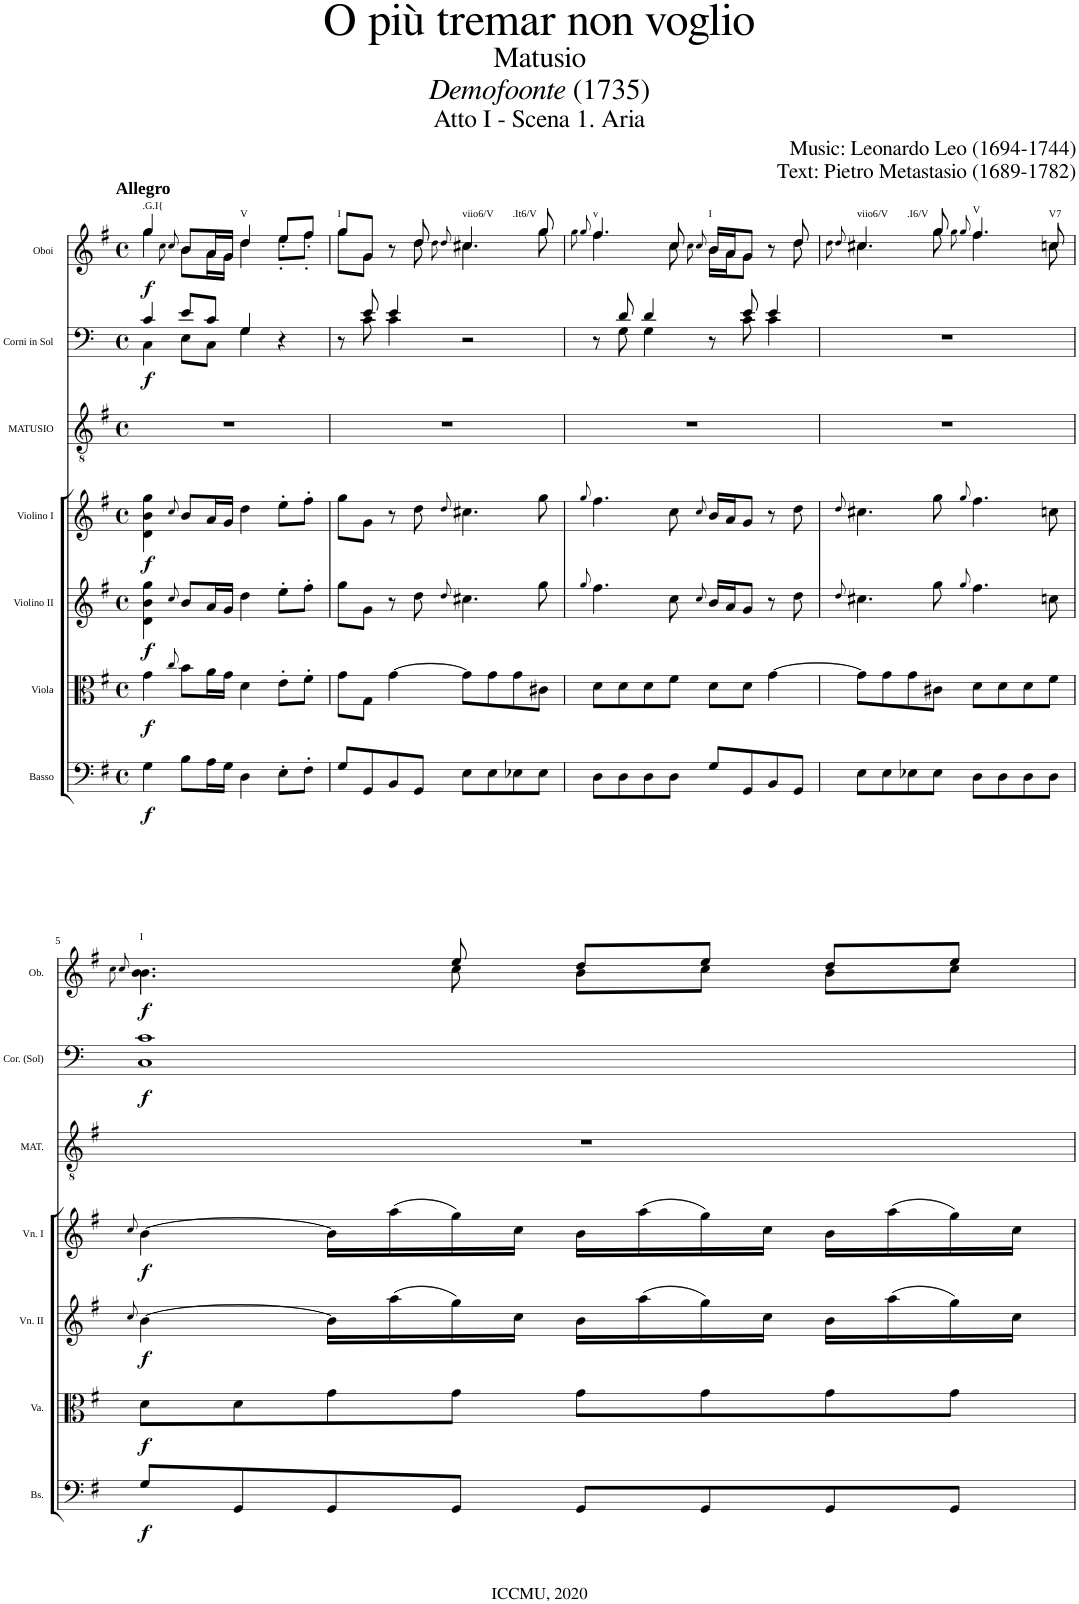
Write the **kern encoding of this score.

**kern	**dynam	**kern	**dynam	**kern	**dynam	**kern	**dynam	**kern	**kern	**dynam	**kern	**dynam	**harte
*part7	*part7	*part6	*part6	*part5	*part5	*part4	*part4	*part3	*part2	*part2	*part1	*part1	*part1
*staff7	*staff7	*staff6	*staff6	*staff5	*staff5	*staff4	*staff4	*staff3	*staff2	*staff2	*staff1	*staff1	*
*I"Basso	*	*I"Viola	*	*I"Violino II	*	*I"Violino I	*	*I"MATUSIO	*I"Corni in Sol	*	*I"Oboi	*	*
*I'Bs.	*	*I'Va.	*	*I'Vn. II	*	*I'Vn. I	*	*I'MAT.	*I'Cor. (Sol)	*	*I'Ob.	*	*
*clefF4	*	*clefC3	*	*clefG2	*	*clefG2	*	*clefGv2	*clefF4	*	*clefG2	*	*
*	*	*	*	*	*	*	*	*	*Trd3c5	*	*	*	*
*k[f#]	*	*k[f#]	*	*k[f#]	*	*k[f#]	*	*k[f#]	*k[]	*	*k[f#]	*	*
*G:	*	*G:	*	*G:	*	*G:	*	*G:	*	*	*G:	*	*
*M4/4	*	*M4/4	*	*M4/4	*	*M4/4	*	*M4/4	*M4/4	*	*M4/4	*	*
*met(c)	*	*met(c)	*	*met(c)	*	*met(c)	*	*met(c)	*met(c)	*	*met(c)	*	*
=1	=1	=1	=1	=1	=1	=1	=1	=1	=1	=1	=1	=1	=1
*	*	*	*	*	*	*	*	*	*^	*	*^	*	*
!	!	!	!	!	!	!	!	!	!	!	!	!LO:TX:a:B:t=Allegro	!	!	!
!	!LO:DY:b	!	!LO:DY:b	!	!LO:DY:b	!	!LO:DY:b	!	!	!	!LO:DY:b	!	!	!LO:DY:b	!LO:H:kt=.G.I{
4G\	f	4g\	f	4d\ 4b\ 4gg\	f	4d\ 4b\ 4gg\	f	1r	4c/	4C\	f	4gg/	4gg\	f	N
.	.	8qcc/	.	8qcc/	.	8qcc/	.	.	.	.	.	8qcc/	8qcc\	.	.
8B\L	.	8b\L	.	8b/L	.	8b/L	.	.	8e/L	8E\L	.	8b/L	8b\L	.	.
16A\L	.	16a\L	.	16a/L	.	16a/L	.	.	8c/J	8C\J	.	16a/L	16a\L	.	.
16G\JJ	.	16g\JJ	.	16g/JJ	.	16g/JJ	.	.	.	.	.	16g/JJ	16g\JJ	.	.
!	!	!	!	!	!	!	!	!	!	!	!	!	!	!	!LO:H:kt=V
4D\	.	4d\	.	4dd\	.	4dd\	.	.	4G/	4G\	.	4dd/	4dd\	.	N
8E'\L	.	8e'\L	.	8ee'\L	.	8ee'\L	.	.	4r	4ryy	.	8ee'</L	8ee'\L	.	.
8F#'\J	.	8f#'\J	.	8ff#'\J	.	8ff#'\J	.	.	.	.	.	8ff#'</J	8ff#'\J	.	.
=2	=2	=2	=2	=2	=2	=2	=2	=2	=2	=2	=2	=2	=2	=2	=2
!	!	!	!	!	!	!	!	!	!	!	!	!	!	!	!LO:H:kt=I
8G/L	.	8g\L	.	8gg\L	.	8gg\L	.	1r	8r	8ryy	.	8gg/L	8gg\L	.	N
8GG/	.	8G\J	.	8g\J	.	8g\J	.	.	8e/	8c\	.	8g/J	8g\J	.	.
8BB/	.	[4g\	.	8r	.	8r	.	.	4e/	4c\	.	8r	8ryy	.	.
8GG/J	.	.	.	8dd\	.	8dd\	.	.	.	.	.	8dd/	8dd\	.	.
.	.	.	.	8qdd/	.	8qdd/	.	.	.	.	.	8qdd/	8qdd\	.	.
!	!	!	!	!	!	!	!	!	!	!	!	!	!	!	!LO:H:n=1:kt=viio6/V
!	!	!	!	!	!	!	!	!	!	!	!	!	!	!	!LO:H:n=2:kt=.It6/V
8E\L	.	8g\L]	.	4.cc#X\	.	4.cc#X\	.	.	2r	2ryy	.	4.cc#X/	4.cc#\	.	N N
8E\	.	8g\	.	.	.	.	.	.	.	.	.	.	.	.	.
8E-X\	.	8g\	.	.	.	.	.	.	.	.	.	.	.	.	.
8E-\J	.	8c#X\J	.	8gg\	.	8gg\	.	.	.	.	.	8gg/	8gg\	.	.
=3	=3	=3	=3	=3	=3	=3	=3	=3	=3	=3	=3	=3	=3	=3	=3
.	.	.	.	8qgg/	.	8qgg/	.	.	.	.	.	8qgg/	8qgg\	.	.
!	!	!	!	!	!	!	!	!	!	!	!	!	!	!	!LO:H:kt=v
8D\L	.	8d\L	.	4.ff#\	.	4.ff#\	.	1r	8r	8ryy	.	4.ff#/	4.ff#\	.	N
8D\	.	8d\	.	.	.	.	.	.	8d/	8G\	.	.	.	.	.
8D\	.	8d\	.	.	.	.	.	.	4d/	4G\	.	.	.	.	.
8D\J	.	8f#\J	.	8cc\	.	8cc\	.	.	.	.	.	8cc/	8cc\	.	.
.	.	.	.	8qcc/	.	8qcc/	.	.	.	.	.	8qcc/	8qcc\	.	.
!	!	!	!	!	!	!	!	!	!	!	!	!	!	!	!LO:H:kt=I
8G/L	.	8d\L	.	16b/LL	.	16b/LL	.	.	8r	8ryy	.	16b\LL	16b/LL	.	N
.	.	.	.	16a/J	.	16a/J	.	.	.	.	.	16a\J	16a/J	.	.
8GG/	.	8d\J	.	8g/J	.	8g/J	.	.	8e/	8c\	.	8g\J	8g/J	.	.
8BB/	.	[4g\	.	8r	.	8r	.	.	4e/	4c\	.	8r	8ryy	.	.
8GG/J	.	.	.	8dd\	.	8dd\	.	.	.	.	.	8dd/	8dd\	.	.
*	*	*	*	*	*	*	*	*	*v	*v	*	*	*	*	*
=4	=4	=4	=4	=4	=4	=4	=4	=4	=4	=4	=4	=4	=4	=4
.	.	.	.	8qdd/	.	8qdd/	.	.	.	.	8qdd/	8qdd\	.	.
!	!	!	!	!	!	!	!	!	!	!	!	!	!	!LO:H:n=1:kt=viio6/V
!	!	!	!	!	!	!	!	!	!	!	!	!	!	!LO:H:n=2:kt=.I6/V
8E\L	.	8g\L]	.	4.cc#X\	.	4.cc#X\	.	1r	1r	.	4.cc#X/	4.cc#\	.	N N
8E\	.	8g\	.	.	.	.	.	.	.	.	.	.	.	.
8E-X\	.	8g\	.	.	.	.	.	.	.	.	.	.	.	.
8E-\J	.	8c#X\J	.	8gg\	.	8gg\	.	.	.	.	8gg/	8gg\	.	.
.	.	.	.	8qgg/	.	8qgg/	.	.	.	.	8qgg/	8qgg\	.	.
!	!	!	!	!	!	!	!	!	!	!	!	!	!	!LO:H:kt=V
8D\L	.	8d\L	.	4.ff#\	.	4.ff#\	.	.	.	.	4.ff#/	4.ff#\	.	N
8D\	.	8d\	.	.	.	.	.	.	.	.	.	.	.	.
8D\	.	8d\	.	.	.	.	.	.	.	.	.	.	.	.
!	!	!	!	!	!	!	!	!	!	!	!	!	!	!LO:H:kt=V7
8D\J	.	8f#\J	.	8ccn\	.	8ccn\	.	.	.	.	8ccn/	8cc\	.	N
!!LO:LB:g=z	!!
=5	=5	=5	=5	=5	=5	=5	=5	=5	=5	=5	=5	=5	=5	=5
.	.	.	.	8qcc/	.	8qcc/	.	.	.	.	8qcc/	8qcc\	.	.
*	*	*	*	*	*	*	*	*	*^	*	*	*	*	*
!	!LO:DY:b	!	!LO:DY:b	!	!LO:DY:b	!	!LO:DY:b	!	!	!	!LO:DY:b	!	!	!LO:DY:b	!LO:H:kt=I
8G/L	f	8d\L	f	[4b\	f	[4b\	f	1r	1c	1C	f	4.b\	4.b\	f	N
8GG/	.	8d\	.	.	.	.	.	.	.	.	.	.	.	.	.
8GG/	.	8g\	.	16b\LL]	.	16b\LL]	.	.	.	.	.	.	.	.	.
.	.	.	.	(>16aa\	.	(>16aa\	.	.	.	.	.	.	.	.	.
8GG/J	.	8g\J	.	16gg\)	.	16gg\)	.	.	.	.	.	8ee/	8cc\	.	.
.	.	.	.	16cc\JJ	.	16cc\JJ	.	.	.	.	.	.	.	.	.
8GG/L	.	8g\L	.	16b\LL	.	16b\LL	.	.	.	.	.	8dd/L	8b\L	.	.
.	.	.	.	(>16aa\	.	(>16aa\	.	.	.	.	.	.	.	.	.
8GG/	.	8g\	.	16gg\)	.	16gg\)	.	.	.	.	.	8ee/J	8cc\J	.	.
.	.	.	.	16cc\JJ	.	16cc\JJ	.	.	.	.	.	.	.	.	.
8GG/	.	8g\	.	16b\LL	.	16b\LL	.	.	.	.	.	8dd/L	8b\L	.	.
.	.	.	.	(>16aa\	.	(>16aa\	.	.	.	.	.	.	.	.	.
8GG/J	.	8g\J	.	16gg\)	.	16gg\)	.	.	.	.	.	8ee/J	8cc\J	.	.
.	.	.	.	16cc\JJ	.	16cc\JJ	.	.	.	.	.	.	.	.	.
*	*	*	*	*	*	*	*	*	*v	*v	*	*	*	*	*
*	*	*	*	*	*	*	*	*	*	*	*v	*v	*	*
=	=	=	=	=	=	=	=	=	=	=	=	=	=
*-	*-	*-	*-	*-	*-	*-	*-	*-	*-	*-	*-	*-	*-
